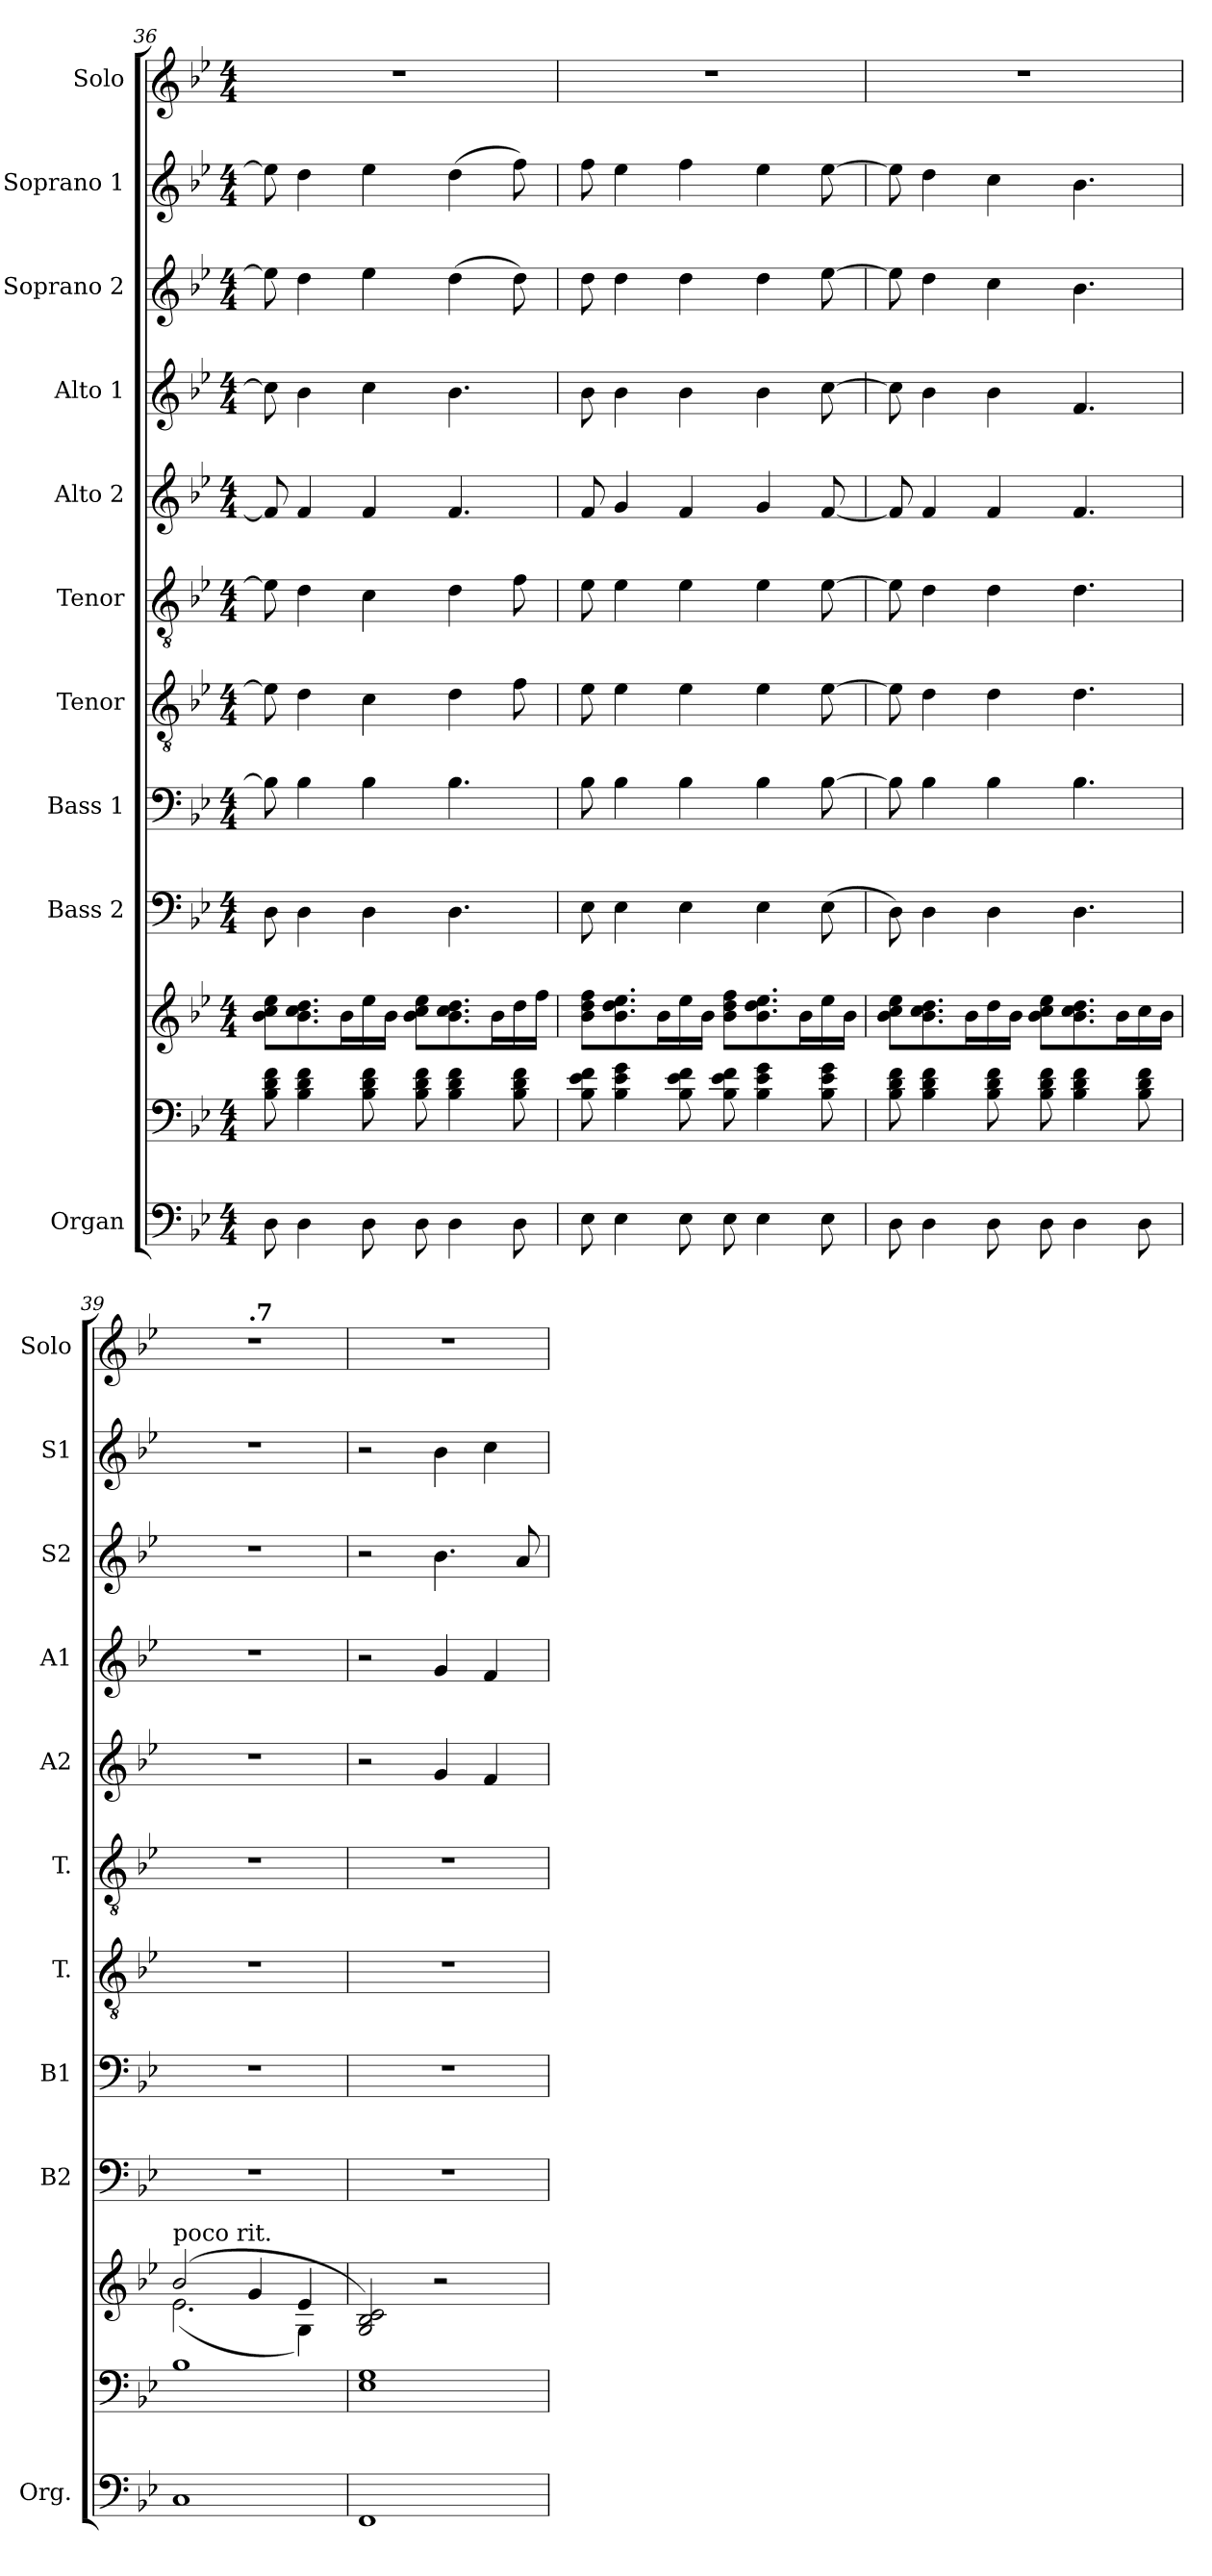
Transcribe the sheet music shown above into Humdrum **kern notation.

**kern	**kern	**kern	**kern	**kern	**kern	**kern	**kern	**kern	**kern	**kern	**kern
*part10	*part10	*part10	*part9	*part8	*part7	*part6	*part5	*part4	*part3	*part2	*part1
*staff12	*staff11	*staff10	*staff9	*staff8	*staff7	*staff6	*staff5	*staff4	*staff3	*staff2	*staff1
*I"Organ	*	*	*I"Bass 2	*I"Bass 1	*I"Tenor	*I"Tenor	*I"Alto 2	*I"Alto 1	*I"Soprano 2	*I"Soprano 1	*I"Solo
*I'Org.	*	*	*I'B2	*I'B1	*I'T.	*I'T.	*I'A2	*I'A1	*I'S2	*I'S1	*I'Solo
*clefF4	*clefF4	*clefG2	*clefF4	*clefF4	*clefGv2	*clefGv2	*clefG2	*clefG2	*clefG2	*clefG2	*clefG2
*k[b-e-]	*k[b-e-]	*k[b-e-]	*k[b-e-]	*k[b-e-]	*k[b-e-]	*k[b-e-]	*k[b-e-]	*k[b-e-]	*k[b-e-]	*k[b-e-]	*k[b-e-]
*M4/4	*M4/4	*M4/4	*M4/4	*M4/4	*M4/4	*M4/4	*M4/4	*M4/4	*M4/4	*M4/4	*M4/4
=36	=36	=36	=36	=36	=36	=36	=36	=36	=36	=36	=36
8D\	8B-\ 8d\ 8f\	8b-\ 8cc\ 8ee-\L	8D\	8B-\]	8e-\]	8e-\]	8f/]	8cc\]	8ee-\]	8ee-\]	1r
4D\	4B-\ 4d\ 4f\	8.b-\ 8.cc\ 8.dd\	4D\	4B-\	4d\	4d\	4f/	4b-\	4dd\	4dd\	.
.	.	16b-\L	.	.	.	.	.	.	.	.	.
8D\	8B-\ 8d\ 8f\	16ee-\	4D\	4B-\	4c\	4c\	4f/	4cc\	4ee-\	4ee-\	.
.	.	16b-\JJ	.	.	.	.	.	.	.	.	.
8D\	8B-\ 8d\ 8f\	8b-\ 8cc\ 8ee-\L	.	.	.	.	.	.	.	.	.
4D\	4B-\ 4d\ 4f\	8.b-\ 8.cc\ 8.dd\	4.D\	4.B-\	4d\	4d\	4.f/	4.b-\	(>4dd\	(>4dd\	.
.	.	16b-\L	.	.	.	.	.	.	.	.	.
8D\	8B-\ 8d\ 8f\	16dd\	.	.	8f\	8f\	.	.	8dd\)	8ff\)	.
.	.	16ff\JJ	.	.	.	.	.	.	.	.	.
=37	=37	=37	=37	=37	=37	=37	=37	=37	=37	=37	=37
8E-\	8B-\ 8e-\ 8f\	8b-\ 8dd\ 8ff\L	8E-\	8B-\	8e-\	8e-\	8f/	8b-\	8dd\	8ff\	1r
4E-\	4B-\ 4e-\ 4g\	8.b-\ 8.dd\ 8.ee-\	4E-\	4B-\	4e-\	4e-\	4g/	4b-\	4dd\	4ee-\	.
.	.	16b-\L	.	.	.	.	.	.	.	.	.
8E-\	8B-\ 8e-\ 8f\	16ee-\	4E-\	4B-\	4e-\	4e-\	4f/	4b-\	4dd\	4ff\	.
.	.	16b-\JJ	.	.	.	.	.	.	.	.	.
8E-\	8B-\ 8e-\ 8f\	8b-\ 8dd\ 8ff\L	.	.	.	.	.	.	.	.	.
4E-\	4B-\ 4e-\ 4g\	8.b-\ 8.dd\ 8.ee-\	4E-\	4B-\	4e-\	4e-\	4g/	4b-\	4dd\	4ee-\	.
.	.	16b-\L	.	.	.	.	.	.	.	.	.
8E-\	8B-\ 8e-\ 8g\	16ee-\	(>8E-\	[8B-\	[8e-\	[8e-\	[8f/	[8cc\	[8ee-\	[8ee-\	.
.	.	16b-\JJ	.	.	.	.	.	.	.	.	.
=38	=38	=38	=38	=38	=38	=38	=38	=38	=38	=38	=38
8D\	8B-\ 8d\ 8f\	8b-\ 8cc\ 8ee-\L	8D\)	8B-\]	8e-\]	8e-\]	8f/]	8cc\]	8ee-\]	8ee-\]	1r
4D\	4B-\ 4d\ 4f\	8.b-\ 8.cc\ 8.dd\	4D\	4B-\	4d\	4d\	4f/	4b-\	4dd\	4dd\	.
.	.	16b-\L	.	.	.	.	.	.	.	.	.
8D\	8B-\ 8d\ 8f\	16dd\	4D\	4B-\	4d\	4d\	4f/	4b-\	4cc\	4cc\	.
.	.	16b-\JJ	.	.	.	.	.	.	.	.	.
8D\	8B-\ 8d\ 8f\	8b-\ 8cc\ 8ee-\L	.	.	.	.	.	.	.	.	.
4D\	4B-\ 4d\ 4f\	8.b-\ 8.cc\ 8.dd\	4.D\	4.B-\	4.d\	4.d\	4.f/	4.f/	4.b-\	4.b-\	.
.	.	16b-\L	.	.	.	.	.	.	.	.	.
8D\	8B-\ 8d\ 8f\	16cc\	.	.	.	.	.	.	.	.	.
.	.	16b-\JJ	.	.	.	.	.	.	.	.	.
=39	=39	=39	=39	=39	=39	=39	=39	=39	=39	=39	=39
*	*	*	*	*	*	*	*	*	*	*	*MM56
*	*	*^	*	*	*	*	*	*	*	*	*
!	!	!LO:TX:a:t=poco rit.	!	!	!	!	!	!	!	!	!	!
*	*	*	*	*	*	*	*	*	*	*	*	*^
*	*	*	*	*	*	*	*	*	*	*	*	*	*^
1C	1B-	(>2b-/	(<2.e-\	1r	1r	1r	1r	1r	1r	1r	1r	1r	2ryy	2.ryy
*	*	*	*	*	*	*	*	*	*	*	*	*MM50	*	*
!	!	!	!	!	!	!	!	!	!	!	!	!	!LO:TX:a:B:t=.7	!
.	.	4g/	.	.	.	.	.	.	.	.	.	.	2ryy	.
*	*	*	*	*	*	*	*	*	*	*	*	*MM48	*	*
.	.	4e-/	4G\)	.	.	.	.	.	.	.	.	.	.	4ryy
*	*	*v	*v	*	*	*	*	*	*	*	*	*v	*v	*v
=40	=40	=40	=40	=40	=40	=40	=40	=40	=40	=40	=40
!!LO:REH:place=s1:a:B:fs=14:t=B
*	*	*	*	*	*	*	*	*	*	*	*MM56
1FF	1E- 1G	2G/ 2B-/ 2c/)	1r	1r	1r	1r	2r	2r	2r	2r	1r
.	.	2r	.	.	.	.	4g/	4g/	4.b-\	4b-\	.
.	.	.	.	.	.	.	4f/	4f/	.	4cc\	.
.	.	.	.	.	.	.	.	.	8a/	.	.
=	=	=	=	=	=	=	=	=	=	=	=
*-	*-	*-	*-	*-	*-	*-	*-	*-	*-	*-	*-
